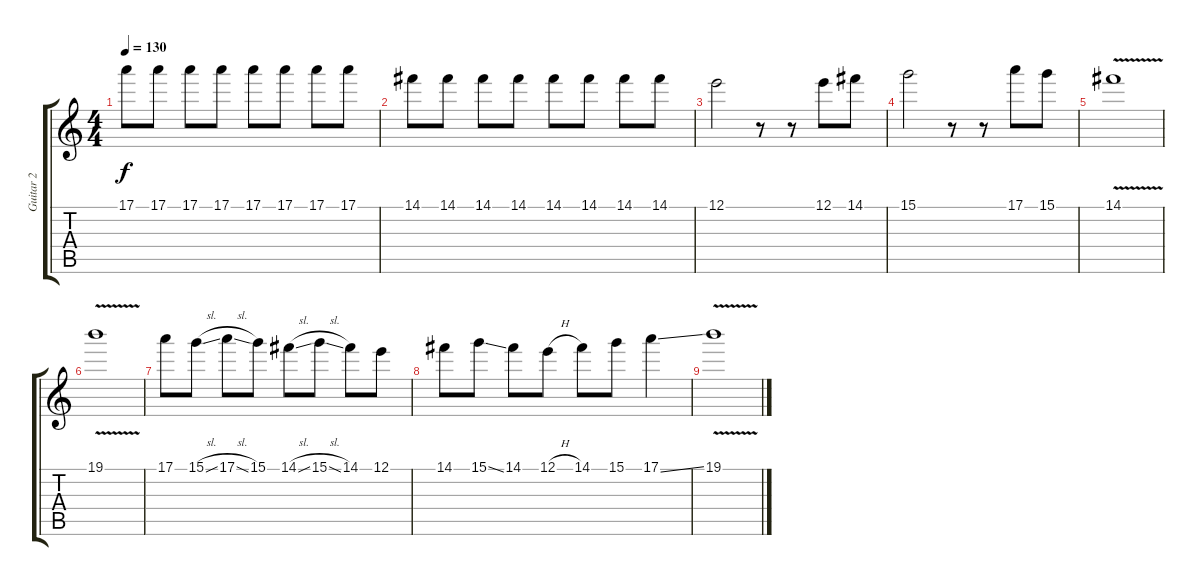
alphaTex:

\track ("Guitar 2" "Guitar 2") {instrument distortionguitar}
\staff {score tabs}
\tuning (E4 B3 G3 D3 A2 E2) {hide}
\ts (4 4)
\tempo 130
\clef g2
\ks c
17.1.8{dy f} 17.1.8 17.1.8 17.1.8 17.1.8 17.1.8 17.1.8 17.1.8 |
14.1.8 14.1.8 14.1.8 14.1.8 14.1.8 14.1.8 14.1.8 14.1.8 |
12.1.2 r.8 r.8 12.1.8 14.1.8 |
15.1.2 r.8 r.8 17.1.8 15.1.8 |
14.1{v}.1 |
19.1{v}.1 |
17.1.8 15.1{sl}.8 17.1{sl}.8 15.1.8 14.1{sl}.8 15.1{sl}.8 14.1.8 12.1.8 |
14.1.8 15.1{ss}.8 14.1.8 12.1{h}.8 14.1.8 15.1.8 17.1{ss}.4 |
19.1{v}.1
